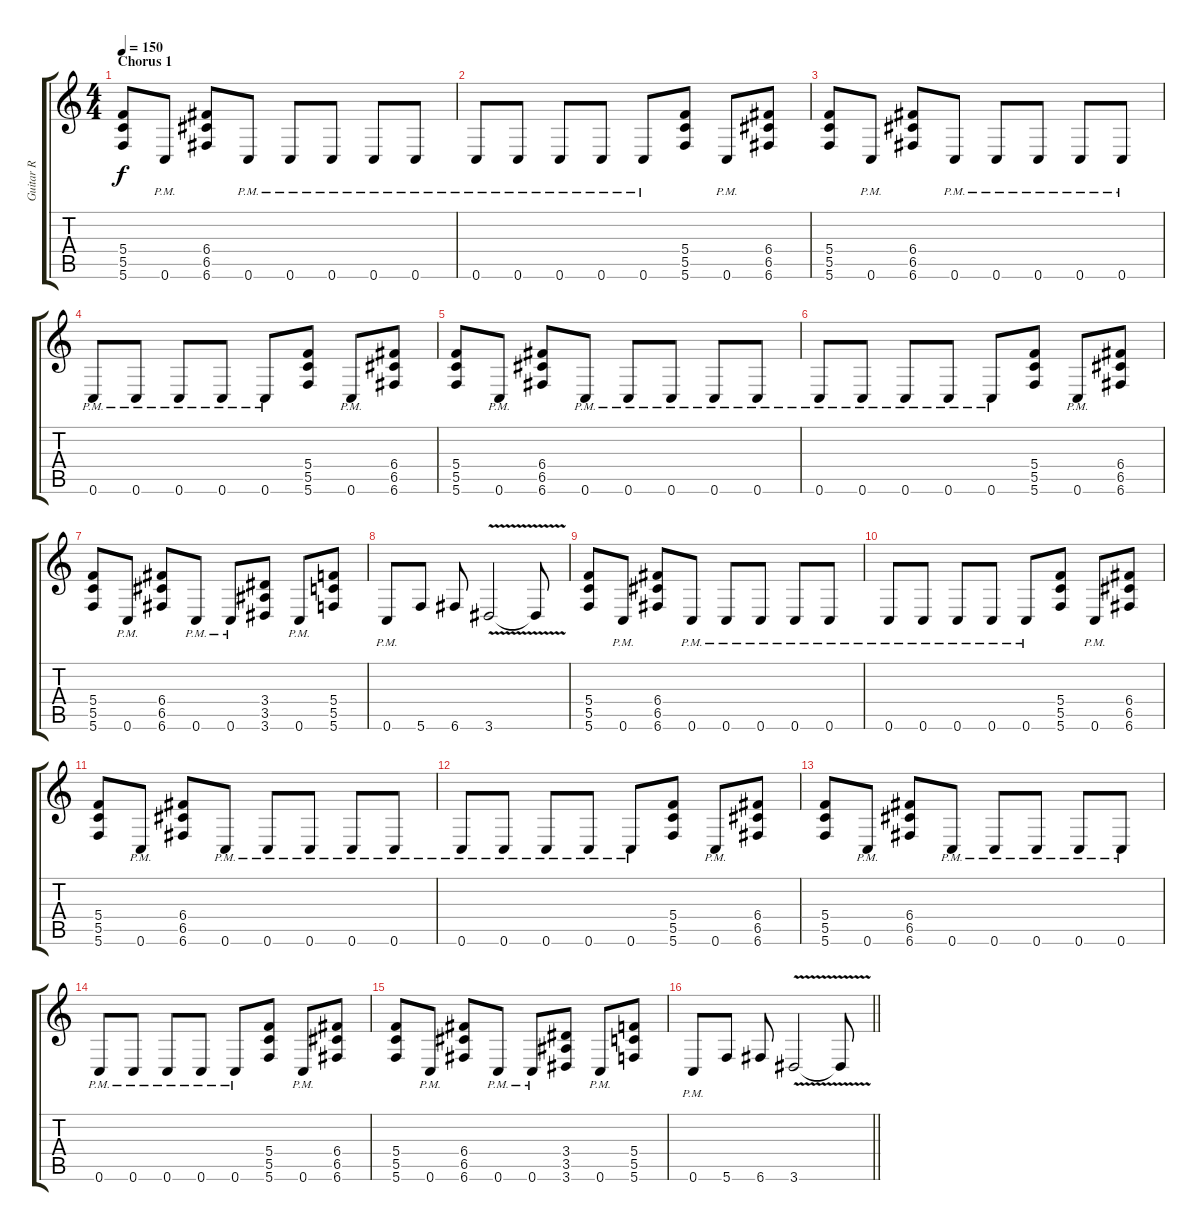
\track ("Guitar R" "Guitar R") {instrument overdrivenguitar}
\staff {score tabs}
\tuning (D4 A3 F3 C3 G2 C2) {hide}
\ts (4 4)
\section ("" "Chorus 1")
\tempo 150
\clef g2
\ks c
(5.4 5.5 5.6).8{dy f} 0.6{pm}.8 (6.4 6.5 6.6).8 0.6{pm}.8 0.6{pm}.8 0.6{pm}.8 0.6{pm}.8 0.6{pm}.8 |
0.6{pm}.8 0.6{pm}.8 0.6{pm}.8 0.6{pm}.8 0.6{pm}.8 (5.4 5.5 5.6).8 0.6{pm}.8 (6.4 6.5 6.6).8 |
(5.4 5.5 5.6).8 0.6{pm}.8 (6.4 6.5 6.6).8 0.6{pm}.8 0.6{pm}.8 0.6{pm}.8 0.6{pm}.8 0.6{pm}.8 |
0.6{pm}.8 0.6{pm}.8 0.6{pm}.8 0.6{pm}.8 0.6{pm}.8 (5.4 5.5 5.6).8 0.6{pm}.8 (6.4 6.5 6.6).8 |
(5.4 5.5 5.6).8 0.6{pm}.8 (6.4 6.5 6.6).8 0.6{pm}.8 0.6{pm}.8 0.6{pm}.8 0.6{pm}.8 0.6{pm}.8 |
0.6{pm}.8 0.6{pm}.8 0.6{pm}.8 0.6{pm}.8 0.6{pm}.8 (5.4 5.5 5.6).8 0.6{pm}.8 (6.4 6.5 6.6).8 |
(5.4 5.5 5.6).8 0.6{pm}.8 (6.4 6.5 6.6).8 0.6{pm}.8 0.6{pm}.8 (3.4 3.5 3.6).8 0.6{pm}.8 (5.4 5.5 5.6).8 |
0.6{pm}.8 5.6.8 6.6.8 3.6{v}.2 3.6{t}.8 |
(5.4 5.5 5.6).8 0.6{pm}.8 (6.4 6.5 6.6).8 0.6{pm}.8 0.6{pm}.8 0.6{pm}.8 0.6{pm}.8 0.6{pm}.8 |
0.6{pm}.8 0.6{pm}.8 0.6{pm}.8 0.6{pm}.8 0.6{pm}.8 (5.4 5.5 5.6).8 0.6{pm}.8 (6.4 6.5 6.6).8 |
(5.4 5.5 5.6).8 0.6{pm}.8 (6.4 6.5 6.6).8 0.6{pm}.8 0.6{pm}.8 0.6{pm}.8 0.6{pm}.8 0.6{pm}.8 |
0.6{pm}.8 0.6{pm}.8 0.6{pm}.8 0.6{pm}.8 0.6{pm}.8 (5.4 5.5 5.6).8 0.6{pm}.8 (6.4 6.5 6.6).8 |
(5.4 5.5 5.6).8 0.6{pm}.8 (6.4 6.5 6.6).8 0.6{pm}.8 0.6{pm}.8 0.6{pm}.8 0.6{pm}.8 0.6{pm}.8 |
0.6{pm}.8 0.6{pm}.8 0.6{pm}.8 0.6{pm}.8 0.6{pm}.8 (5.4 5.5 5.6).8 0.6{pm}.8 (6.4 6.5 6.6).8 |
(5.4 5.5 5.6).8 0.6{pm}.8 (6.4 6.5 6.6).8 0.6{pm}.8 0.6{pm}.8 (3.4 3.5 3.6).8 0.6{pm}.8 (5.4 5.5 5.6).8 |
\barLineRight lightlight
0.6{pm}.8 5.6.8 6.6.8 3.6{v}.2 3.6{t}.8
